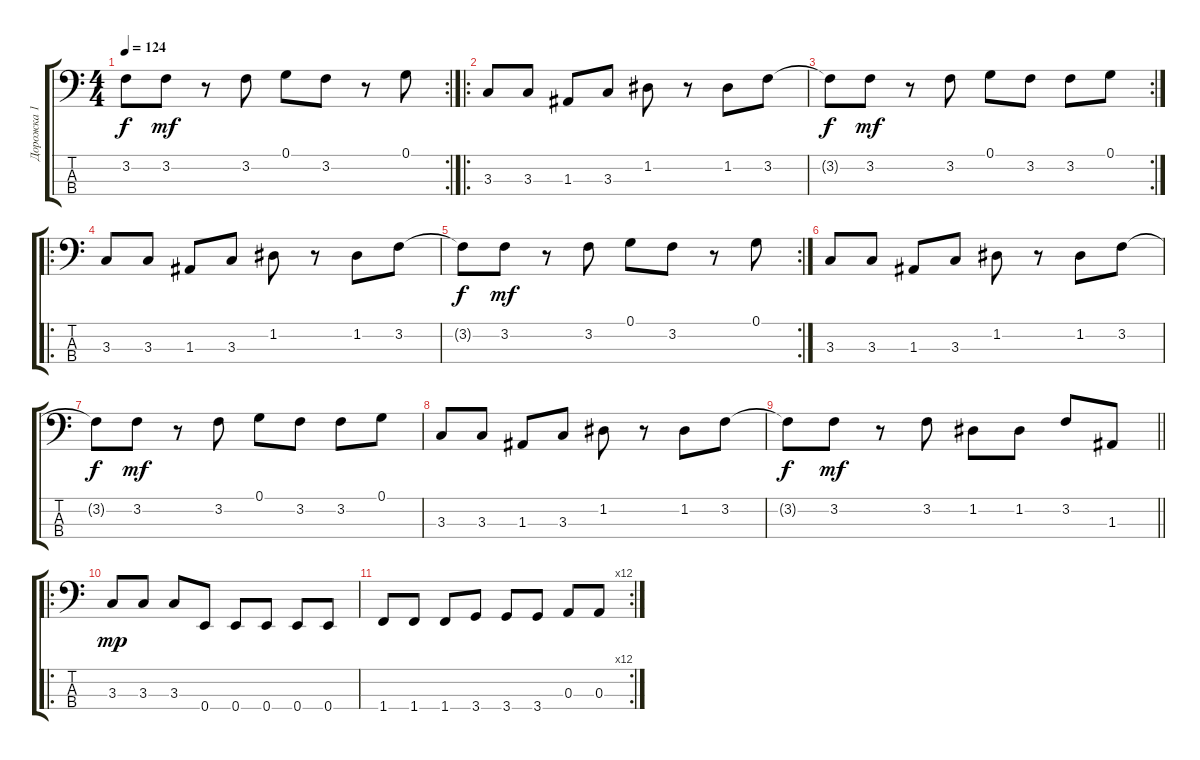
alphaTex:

\track ("Дорожка 1" "Дорожка 1") {instrument acousticguitarsteel}
\staff {score tabs}
\tuning (G2 D2 A1 E1) {hide}
\rc 2
\ts (4 4)
\tempo 124
\clef f4
\ks c
3.2{t}.8{dy f} 3.2.8{dy mf} r.8 3.2.8 0.1.8 3.2.8 r.8 0.1.8 |
\ro
3.3.8 3.3.8 1.3.8 3.3.8 1.2.8 r.8 1.2.8 3.2.8 |
\rc 2
3.2{t}.8{dy f} 3.2.8{dy mf} r.8 3.2.8 0.1.8 3.2.8 3.2.8 0.1.8 |
\ro
3.3.8 3.3.8 1.3.8 3.3.8 1.2.8 r.8 1.2.8 3.2.8 |
\rc 2
3.2{t}.8{dy f} 3.2.8{dy mf} r.8 3.2.8 0.1.8 3.2.8 r.8 0.1.8 |
3.3.8 3.3.8 1.3.8 3.3.8 1.2.8 r.8 1.2.8 3.2.8 |
3.2{t}.8{dy f} 3.2.8{dy mf} r.8 3.2.8 0.1.8 3.2.8 3.2.8 0.1.8 |
3.3.8 3.3.8 1.3.8 3.3.8 1.2.8 r.8 1.2.8 3.2.8 |
\barLineRight lightlight
3.2{t}.8{dy f} 3.2.8{dy mf} r.8 3.2.8 1.2.8 1.2.8 3.2.8 1.3.8 |
\ro
3.3.8{dy mp volume 16 instrument lead8bassandlead} 3.3.8 3.3.8{volume 16} 0.4.8 0.4.8 0.4.8 0.4.8 0.4.8 |
\rc 12
1.4.8 1.4.8 1.4.8 3.4.8 3.4.8 3.4.8 0.3.8 0.3.8
